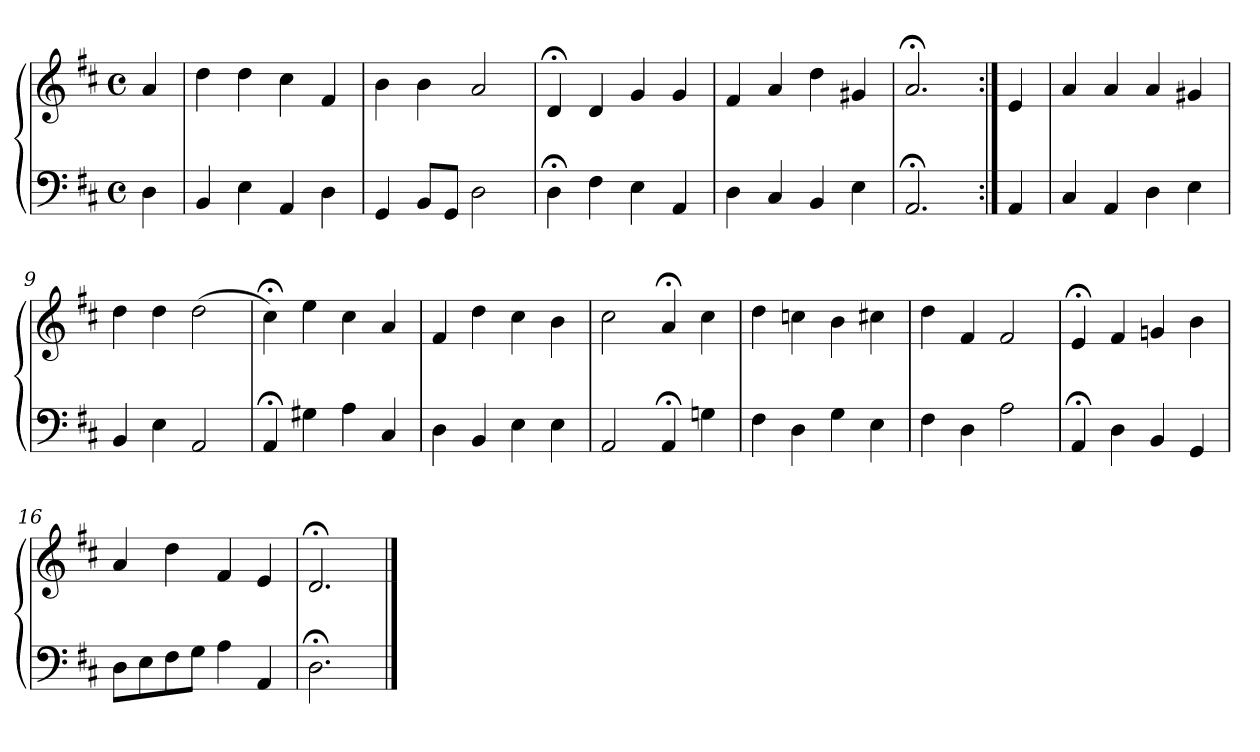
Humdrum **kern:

**kern	**kern
*part1	*part1
*staff2	*staff1
*clefF4	*clefG2
*k[f#c#]	*k[f#c#]
*M4/4	*M4/4
*met(c)	*met(c)
=1	=1
4D	4a
=2	=2
4BB	4dd
4E	4dd
4AA	4cc#
4D	4f#
=3	=3
4GG	4b
8BBL	4b
8GGJ	.
2D	2a
=4	=4
4D;<	4d;<
4F#	4d
4E	4g
4AA	4g
=5	=5
4D	4f#
4C#	4a
4BB	4dd
4E	4g#X
=6	=6
2.AA;<	2.a;<
=7:|!	=7:|!
4AA	4e
=8	=8
4C#	4a
4AA	4a
4D	4a
4E	4g#X
!!LO:LB:g=z
=9	=9
4BB	4dd
4E	4dd
2AA	(2dd
=10	=10
4AA;<	4cc#;<)
4G#X	4ee
4A	4cc#
4C#	4a
=11	=11
4D	4f#
4BB	4dd
4E	4cc#
4E	4b
=12	=12
2AA	2cc#
4AA;<	4a;<
4Gn	4cc#
=13	=13
4F#	4dd
4D	4ccn
4G	4b
4E	4cc#X
=14	=14
4F#	4dd
4D	4f#
2A	2f#
=15	=15
4AA;<	4e;<
4D	4f#
4BB	4gn
4GG	4b
=16	=16
8DL	4a
8E	.
8F#	4dd
8GJ	.
4A	4f#
4AA	4e
!!LO:LB:g=z
=17	=17
2.D;<	2.d;<
==	==
*-	*-
